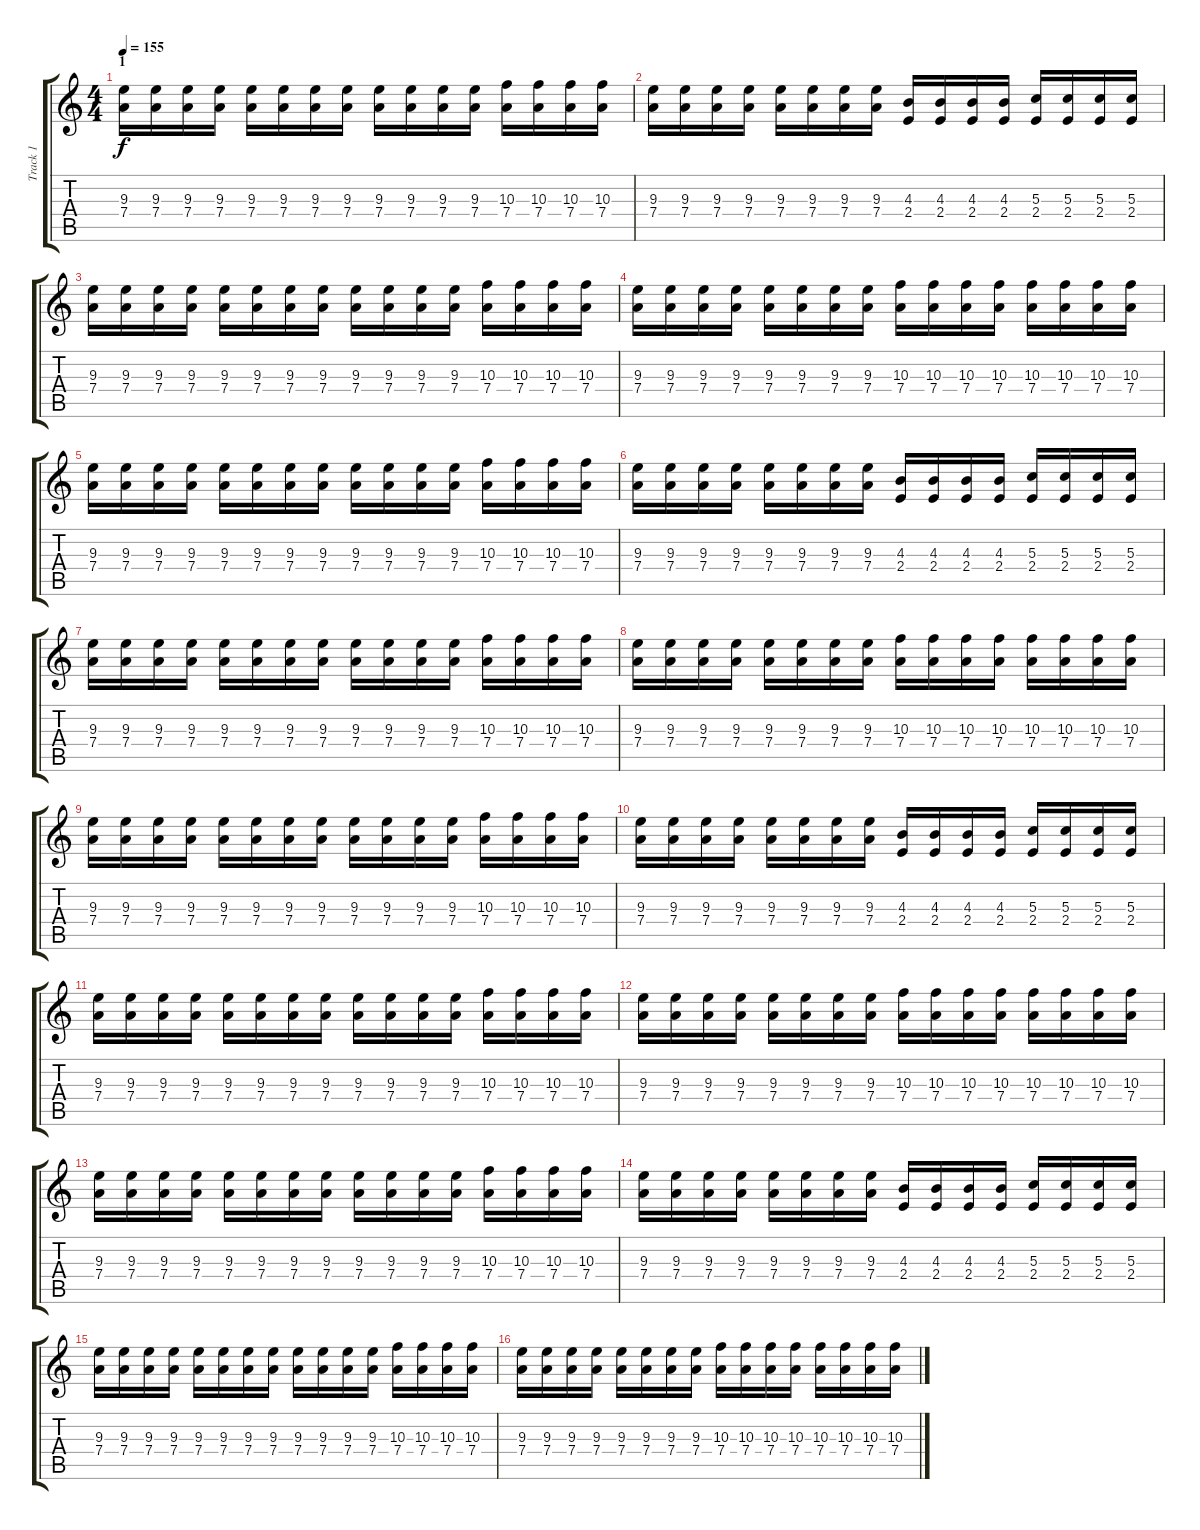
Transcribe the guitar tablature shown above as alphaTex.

\track ("Track 1" "Track 1") {instrument distortionguitar}
\staff {score tabs}
\tuning (E4 B3 G3 D3 A2 E2) {hide}
\ts (4 4)
\section ("" "1")
\tempo 155
\clef g2
\ks c
(9.3 7.4).16{dy f} (9.3 7.4).16 (9.3 7.4).16 (9.3 7.4).16 (9.3 7.4).16 (9.3 7.4).16 (9.3 7.4).16 (9.3 7.4).16 (9.3 7.4).16 (9.3 7.4).16 (9.3 7.4).16 (9.3 7.4).16 (10.3 7.4).16 (10.3 7.4).16 (10.3 7.4).16 (10.3 7.4).16 |
(9.3 7.4).16 (9.3 7.4).16 (9.3 7.4).16 (9.3 7.4).16 (9.3 7.4).16 (9.3 7.4).16 (9.3 7.4).16 (9.3 7.4).16 (4.3 2.4).16 (4.3 2.4).16 (4.3 2.4).16 (4.3 2.4).16 (5.3 2.4).16 (5.3 2.4).16 (5.3 2.4).16 (5.3 2.4).16 |
(9.3 7.4).16 (9.3 7.4).16 (9.3 7.4).16 (9.3 7.4).16 (9.3 7.4).16 (9.3 7.4).16 (9.3 7.4).16 (9.3 7.4).16 (9.3 7.4).16 (9.3 7.4).16 (9.3 7.4).16 (9.3 7.4).16 (10.3 7.4).16 (10.3 7.4).16 (10.3 7.4).16 (10.3 7.4).16 |
(9.3 7.4).16 (9.3 7.4).16 (9.3 7.4).16 (9.3 7.4).16 (9.3 7.4).16 (9.3 7.4).16 (9.3 7.4).16 (9.3 7.4).16 (10.3 7.4).16 (10.3 7.4).16 (10.3 7.4).16 (10.3 7.4).16 (10.3 7.4).16 (10.3 7.4).16 (10.3 7.4).16 (10.3 7.4).16 |
(9.3 7.4).16 (9.3 7.4).16 (9.3 7.4).16 (9.3 7.4).16 (9.3 7.4).16 (9.3 7.4).16 (9.3 7.4).16 (9.3 7.4).16 (9.3 7.4).16 (9.3 7.4).16 (9.3 7.4).16 (9.3 7.4).16 (10.3 7.4).16 (10.3 7.4).16 (10.3 7.4).16 (10.3 7.4).16 |
(9.3 7.4).16 (9.3 7.4).16 (9.3 7.4).16 (9.3 7.4).16 (9.3 7.4).16 (9.3 7.4).16 (9.3 7.4).16 (9.3 7.4).16 (4.3 2.4).16 (4.3 2.4).16 (4.3 2.4).16 (4.3 2.4).16 (5.3 2.4).16 (5.3 2.4).16 (5.3 2.4).16 (5.3 2.4).16 |
(9.3 7.4).16 (9.3 7.4).16 (9.3 7.4).16 (9.3 7.4).16 (9.3 7.4).16 (9.3 7.4).16 (9.3 7.4).16 (9.3 7.4).16 (9.3 7.4).16 (9.3 7.4).16 (9.3 7.4).16 (9.3 7.4).16 (10.3 7.4).16 (10.3 7.4).16 (10.3 7.4).16 (10.3 7.4).16 |
(9.3 7.4).16 (9.3 7.4).16 (9.3 7.4).16 (9.3 7.4).16 (9.3 7.4).16 (9.3 7.4).16 (9.3 7.4).16 (9.3 7.4).16 (10.3 7.4).16 (10.3 7.4).16 (10.3 7.4).16 (10.3 7.4).16 (10.3 7.4).16 (10.3 7.4).16 (10.3 7.4).16 (10.3 7.4).16 |
(9.3 7.4).16 (9.3 7.4).16 (9.3 7.4).16 (9.3 7.4).16 (9.3 7.4).16 (9.3 7.4).16 (9.3 7.4).16 (9.3 7.4).16 (9.3 7.4).16 (9.3 7.4).16 (9.3 7.4).16 (9.3 7.4).16 (10.3 7.4).16 (10.3 7.4).16 (10.3 7.4).16 (10.3 7.4).16 |
(9.3 7.4).16 (9.3 7.4).16 (9.3 7.4).16 (9.3 7.4).16 (9.3 7.4).16 (9.3 7.4).16 (9.3 7.4).16 (9.3 7.4).16 (4.3 2.4).16 (4.3 2.4).16 (4.3 2.4).16 (4.3 2.4).16 (5.3 2.4).16 (5.3 2.4).16 (5.3 2.4).16 (5.3 2.4).16 |
(9.3 7.4).16 (9.3 7.4).16 (9.3 7.4).16 (9.3 7.4).16 (9.3 7.4).16 (9.3 7.4).16 (9.3 7.4).16 (9.3 7.4).16 (9.3 7.4).16 (9.3 7.4).16 (9.3 7.4).16 (9.3 7.4).16 (10.3 7.4).16 (10.3 7.4).16 (10.3 7.4).16 (10.3 7.4).16 |
(9.3 7.4).16 (9.3 7.4).16 (9.3 7.4).16 (9.3 7.4).16 (9.3 7.4).16 (9.3 7.4).16 (9.3 7.4).16 (9.3 7.4).16 (10.3 7.4).16 (10.3 7.4).16 (10.3 7.4).16 (10.3 7.4).16 (10.3 7.4).16 (10.3 7.4).16 (10.3 7.4).16 (10.3 7.4).16 |
(9.3 7.4).16 (9.3 7.4).16 (9.3 7.4).16 (9.3 7.4).16 (9.3 7.4).16 (9.3 7.4).16 (9.3 7.4).16 (9.3 7.4).16 (9.3 7.4).16 (9.3 7.4).16 (9.3 7.4).16 (9.3 7.4).16 (10.3 7.4).16 (10.3 7.4).16 (10.3 7.4).16 (10.3 7.4).16 |
(9.3 7.4).16 (9.3 7.4).16 (9.3 7.4).16 (9.3 7.4).16 (9.3 7.4).16 (9.3 7.4).16 (9.3 7.4).16 (9.3 7.4).16 (4.3 2.4).16 (4.3 2.4).16 (4.3 2.4).16 (4.3 2.4).16 (5.3 2.4).16 (5.3 2.4).16 (5.3 2.4).16 (5.3 2.4).16 |
(9.3 7.4).16 (9.3 7.4).16 (9.3 7.4).16 (9.3 7.4).16 (9.3 7.4).16 (9.3 7.4).16 (9.3 7.4).16 (9.3 7.4).16 (9.3 7.4).16 (9.3 7.4).16 (9.3 7.4).16 (9.3 7.4).16 (10.3 7.4).16 (10.3 7.4).16 (10.3 7.4).16 (10.3 7.4).16 |
(9.3 7.4).16 (9.3 7.4).16 (9.3 7.4).16 (9.3 7.4).16 (9.3 7.4).16 (9.3 7.4).16 (9.3 7.4).16 (9.3 7.4).16 (10.3 7.4).16 (10.3 7.4).16 (10.3 7.4).16 (10.3 7.4).16 (10.3 7.4).16 (10.3 7.4).16 (10.3 7.4).16 (10.3 7.4).16
